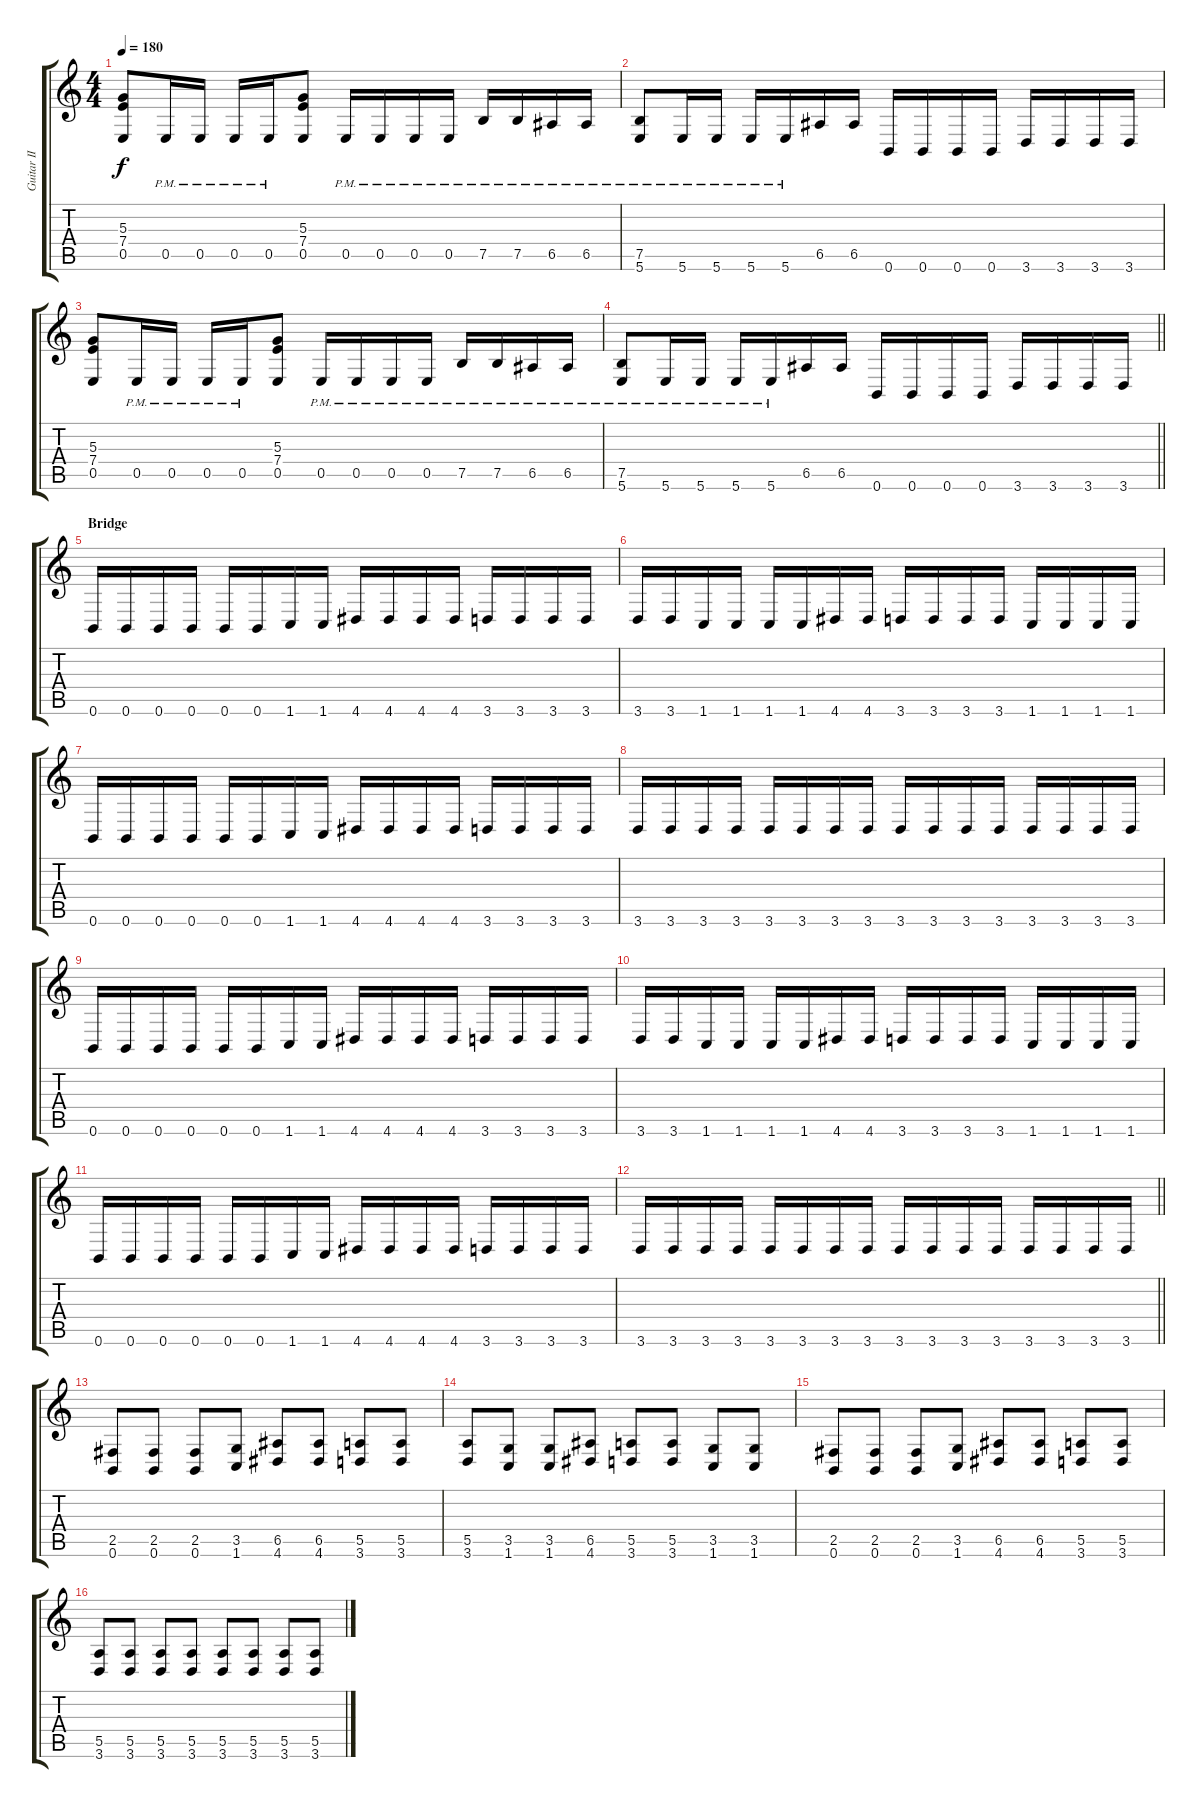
\track ("Guitar II" "Guitar II") {instrument distortionguitar}
\staff {score tabs}
\tuning (B3 Gb3 D3 A2 E2 B1) {hide}
\ts (4 4)
\tempo 180
\clef g2
\ks c
(5.3 7.4 0.5).8{dy f} 0.5{pm}.16 0.5{pm}.16 0.5{pm}.16 0.5{pm}.16 (5.3 7.4 0.5).8 0.5{pm}.16 0.5{pm}.16 0.5{pm}.16 0.5{pm}.16 7.5{pm}.16 7.5{pm}.16 6.5{pm}.16 6.5{pm}.16 |
(7.5{pm} 5.6{pm}).8 5.6{pm}.16 5.6{pm}.16 5.6{pm}.16 5.6{pm}.16 6.5.16 6.5.16 0.6.16 0.6.16 0.6.16 0.6.16 3.6.16 3.6.16 3.6.16 3.6.16 |
(5.3 7.4 0.5).8 0.5{pm}.16 0.5{pm}.16 0.5{pm}.16 0.5{pm}.16 (5.3 7.4 0.5).8 0.5{pm}.16 0.5{pm}.16 0.5{pm}.16 0.5{pm}.16 7.5{pm}.16 7.5{pm}.16 6.5{pm}.16 6.5{pm}.16 |
\barLineRight lightlight
(7.5{pm} 5.6{pm}).8 5.6{pm}.16 5.6{pm}.16 5.6{pm}.16 5.6{pm}.16 6.5.16 6.5.16 0.6.16 0.6.16 0.6.16 0.6.16 3.6.16 3.6.16 3.6.16 3.6.16 |
\section ("" "Bridge")
0.6.16 0.6.16 0.6.16 0.6.16 0.6.16 0.6.16 1.6.16 1.6.16 4.6.16 4.6.16 4.6.16 4.6.16 3.6.16 3.6.16 3.6.16 3.6.16 |
3.6.16 3.6.16 1.6.16 1.6.16 1.6.16 1.6.16 4.6.16 4.6.16 3.6.16 3.6.16 3.6.16 3.6.16 1.6.16 1.6.16 1.6.16 1.6.16 |
0.6.16 0.6.16 0.6.16 0.6.16 0.6.16 0.6.16 1.6.16 1.6.16 4.6.16 4.6.16 4.6.16 4.6.16 3.6.16 3.6.16 3.6.16 3.6.16 |
3.6.16 3.6.16 3.6.16 3.6.16 3.6.16 3.6.16 3.6.16 3.6.16 3.6.16 3.6.16 3.6.16 3.6.16 3.6.16 3.6.16 3.6.16 3.6.16 |
0.6.16 0.6.16 0.6.16 0.6.16 0.6.16 0.6.16 1.6.16 1.6.16 4.6.16 4.6.16 4.6.16 4.6.16 3.6.16 3.6.16 3.6.16 3.6.16 |
3.6.16 3.6.16 1.6.16 1.6.16 1.6.16 1.6.16 4.6.16 4.6.16 3.6.16 3.6.16 3.6.16 3.6.16 1.6.16 1.6.16 1.6.16 1.6.16 |
0.6.16 0.6.16 0.6.16 0.6.16 0.6.16 0.6.16 1.6.16 1.6.16 4.6.16 4.6.16 4.6.16 4.6.16 3.6.16 3.6.16 3.6.16 3.6.16 |
\barLineRight lightlight
3.6.16 3.6.16 3.6.16 3.6.16 3.6.16 3.6.16 3.6.16 3.6.16 3.6.16 3.6.16 3.6.16 3.6.16 3.6.16 3.6.16 3.6.16 3.6.16 |
\section ("" "")
(2.5 0.6).8 (2.5 0.6).8 (2.5 0.6).8 (3.5 1.6).8 (6.5 4.6).8 (6.5 4.6).8 (5.5 3.6).8 (5.5 3.6).8 |
(5.5 3.6).8 (3.5 1.6).8 (3.5 1.6).8 (6.5 4.6).8 (5.5 3.6).8 (5.5 3.6).8 (3.5 1.6).8 (3.5 1.6).8 |
(2.5 0.6).8 (2.5 0.6).8 (2.5 0.6).8 (3.5 1.6).8 (6.5 4.6).8 (6.5 4.6).8 (5.5 3.6).8 (5.5 3.6).8 |
(5.5 3.6).8 (5.5 3.6).8 (5.5 3.6).8 (5.5 3.6).8 (5.5 3.6).8 (5.5 3.6).8 (5.5 3.6).8 (5.5 3.6).8
